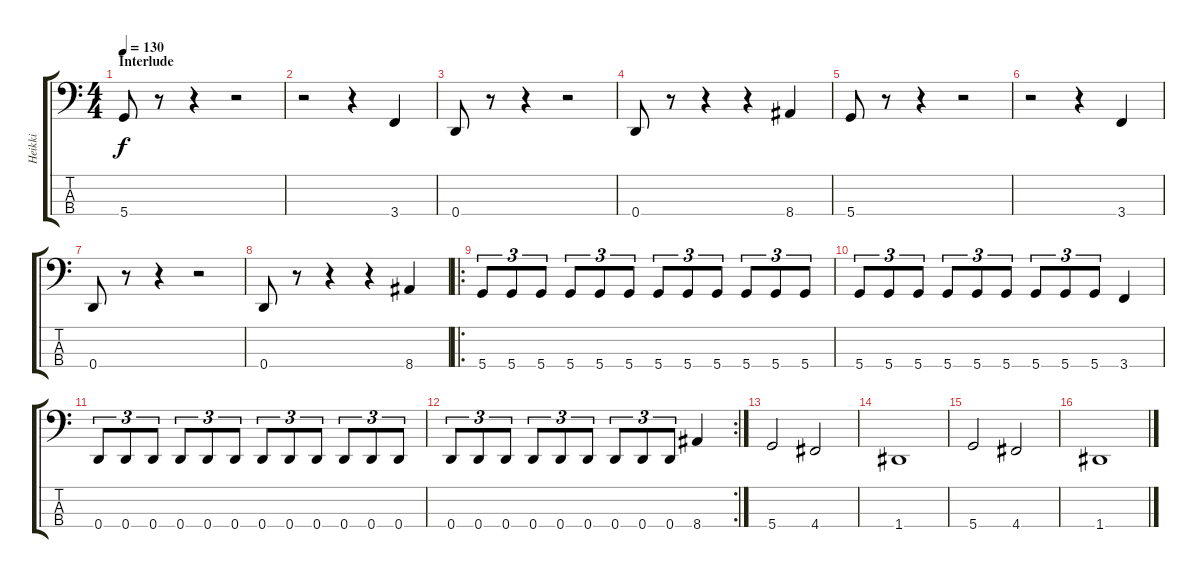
\track ("Heikki" "Heikki") {instrument electricbassfinger}
\staff {score tabs}
\tuning (G2 D2 A1 D1) {hide}
\ts (4 4)
\section ("" "Interlude")
\tempo 130
\clef f4
\ks c
5.4.8{dy f} r.8 r.4 r.2 |
r.2 r.4 3.4.4 |
0.4.8 r.8 r.4 r.2 |
0.4.8 r.8 r.4 r.4 8.4.4 |
5.4.8 r.8 r.4 r.2 |
r.2 r.4 3.4.4 |
0.4.8 r.8 r.4 r.2 |
0.4.8 r.8 r.4 r.4 8.4.4 |
\ro
5.4.8{tu (3 2)} 5.4.8{tu (3 2)} 5.4.8{tu (3 2)} 5.4.8{tu (3 2)} 5.4.8{tu (3 2)} 5.4.8{tu (3 2)} 5.4.8{tu (3 2)} 5.4.8{tu (3 2)} 5.4.8{tu (3 2)} 5.4.8{tu (3 2)} 5.4.8{tu (3 2)} 5.4.8{tu (3 2)} |
5.4.8{tu (3 2)} 5.4.8{tu (3 2)} 5.4.8{tu (3 2)} 5.4.8{tu (3 2)} 5.4.8{tu (3 2)} 5.4.8{tu (3 2)} 5.4.8{tu (3 2)} 5.4.8{tu (3 2)} 5.4.8{tu (3 2)} 3.4.4 |
0.4.8{tu (3 2)} 0.4.8{tu (3 2)} 0.4.8{tu (3 2)} 0.4.8{tu (3 2)} 0.4.8{tu (3 2)} 0.4.8{tu (3 2)} 0.4.8{tu (3 2)} 0.4.8{tu (3 2)} 0.4.8{tu (3 2)} 0.4.8{tu (3 2)} 0.4.8{tu (3 2)} 0.4.8{tu (3 2)} |
\rc 2
0.4.8{tu (3 2)} 0.4.8{tu (3 2)} 0.4.8{tu (3 2)} 0.4.8{tu (3 2)} 0.4.8{tu (3 2)} 0.4.8{tu (3 2)} 0.4.8{tu (3 2)} 0.4.8{tu (3 2)} 0.4.8{tu (3 2)} 8.4.4 |
5.4.2 4.4.2 |
1.4.1 |
5.4.2 4.4.2 |
1.4.1
